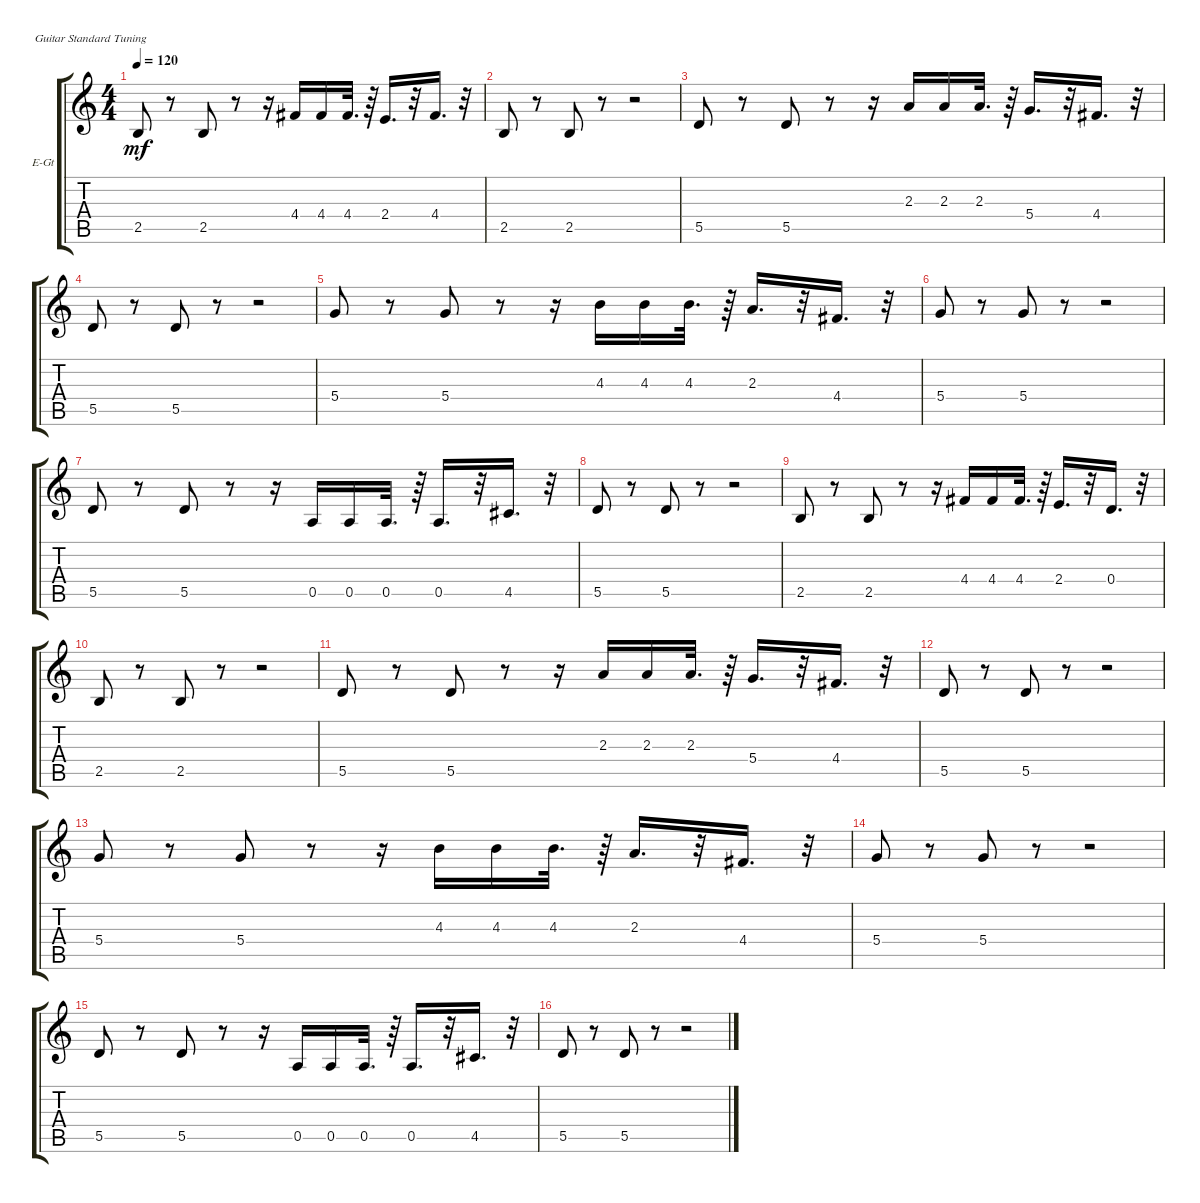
\defaultSystemsLayout 4
\bracketExtendMode groupsimilarinstruments
\firstSystemTrackNameOrientation horizontal
\otherSystemsTrackNameOrientation horizontal
\track ("Electric Guitar" "E-Gt") {instrument electricguitarclean}
\staff {score tabs}
\tuning (E4 B3 G3 D3 A2 E2)
\ts (4 4)
\tempo 120
\clef g2
\scale
0.333333
\ks c
2.5.8{dy mf} r.8 2.5.8 r.8 r.16 4.4.16 4.4.16 4.4.32{d} r.64 2.4.16{d} r.32 4.4.16{d} r.32 |
\scale
0.333333 2.5.8 r.8 2.5.8 r.8 r.2 |
\scale
0.333333 5.5.8 r.8 5.5.8 r.8 r.16 2.3.16 2.3.16 2.3.32{d} r.64 5.4.16{d} r.32 4.4.16{d} r.32 |
\scale
0.333333 5.5.8 r.8 5.5.8 r.8 r.2 |
\scale
0.333333 5.4.8 r.8 5.4.8 r.8 r.16 4.3.16 4.3.16 4.3.32{d} r.64 2.3.16{d} r.32 4.4.16{d} r.32 |
\scale
0.333333 5.4.8 r.8 5.4.8 r.8 r.2 |
\scale
0.333333 5.5.8 r.8 5.5.8 r.8 r.16 0.5.16 0.5.16 0.5.32{d} r.64 0.5.16{d} r.32 4.5.16{d} r.32 |
\scale
0.333333 5.5.8 r.8 5.5.8 r.8 r.2 |
\scale
0.333333 2.5.8 r.8 2.5.8 r.8 r.16 4.4.16 4.4.16 4.4.32{d} r.64 2.4.16{d} r.32 0.4.16{d} r.32 |
\scale
0.333333 2.5.8 r.8 2.5.8 r.8 r.2 |
\scale
0.333333 5.5.8 r.8 5.5.8 r.8 r.16 2.3.16 2.3.16 2.3.32{d} r.64 5.4.16{d} r.32 4.4.16{d} r.32 |
\scale
0.333333 5.5.8 r.8 5.5.8 r.8 r.2 |
\scale
0.333333 5.4.8 r.8 5.4.8 r.8 r.16 4.3.16 4.3.16 4.3.32{d} r.64 2.3.16{d} r.32 4.4.16{d} r.32 |
\scale
0.333333 5.4.8 r.8 5.4.8 r.8 r.2 |
\scale
0.333333 5.5.8 r.8 5.5.8 r.8 r.16 0.5.16 0.5.16 0.5.32{d} r.64 0.5.16{d} r.32 4.5.16{d} r.32 |
\scale
0.333333 5.5.8 r.8 5.5.8 r.8 r.2
